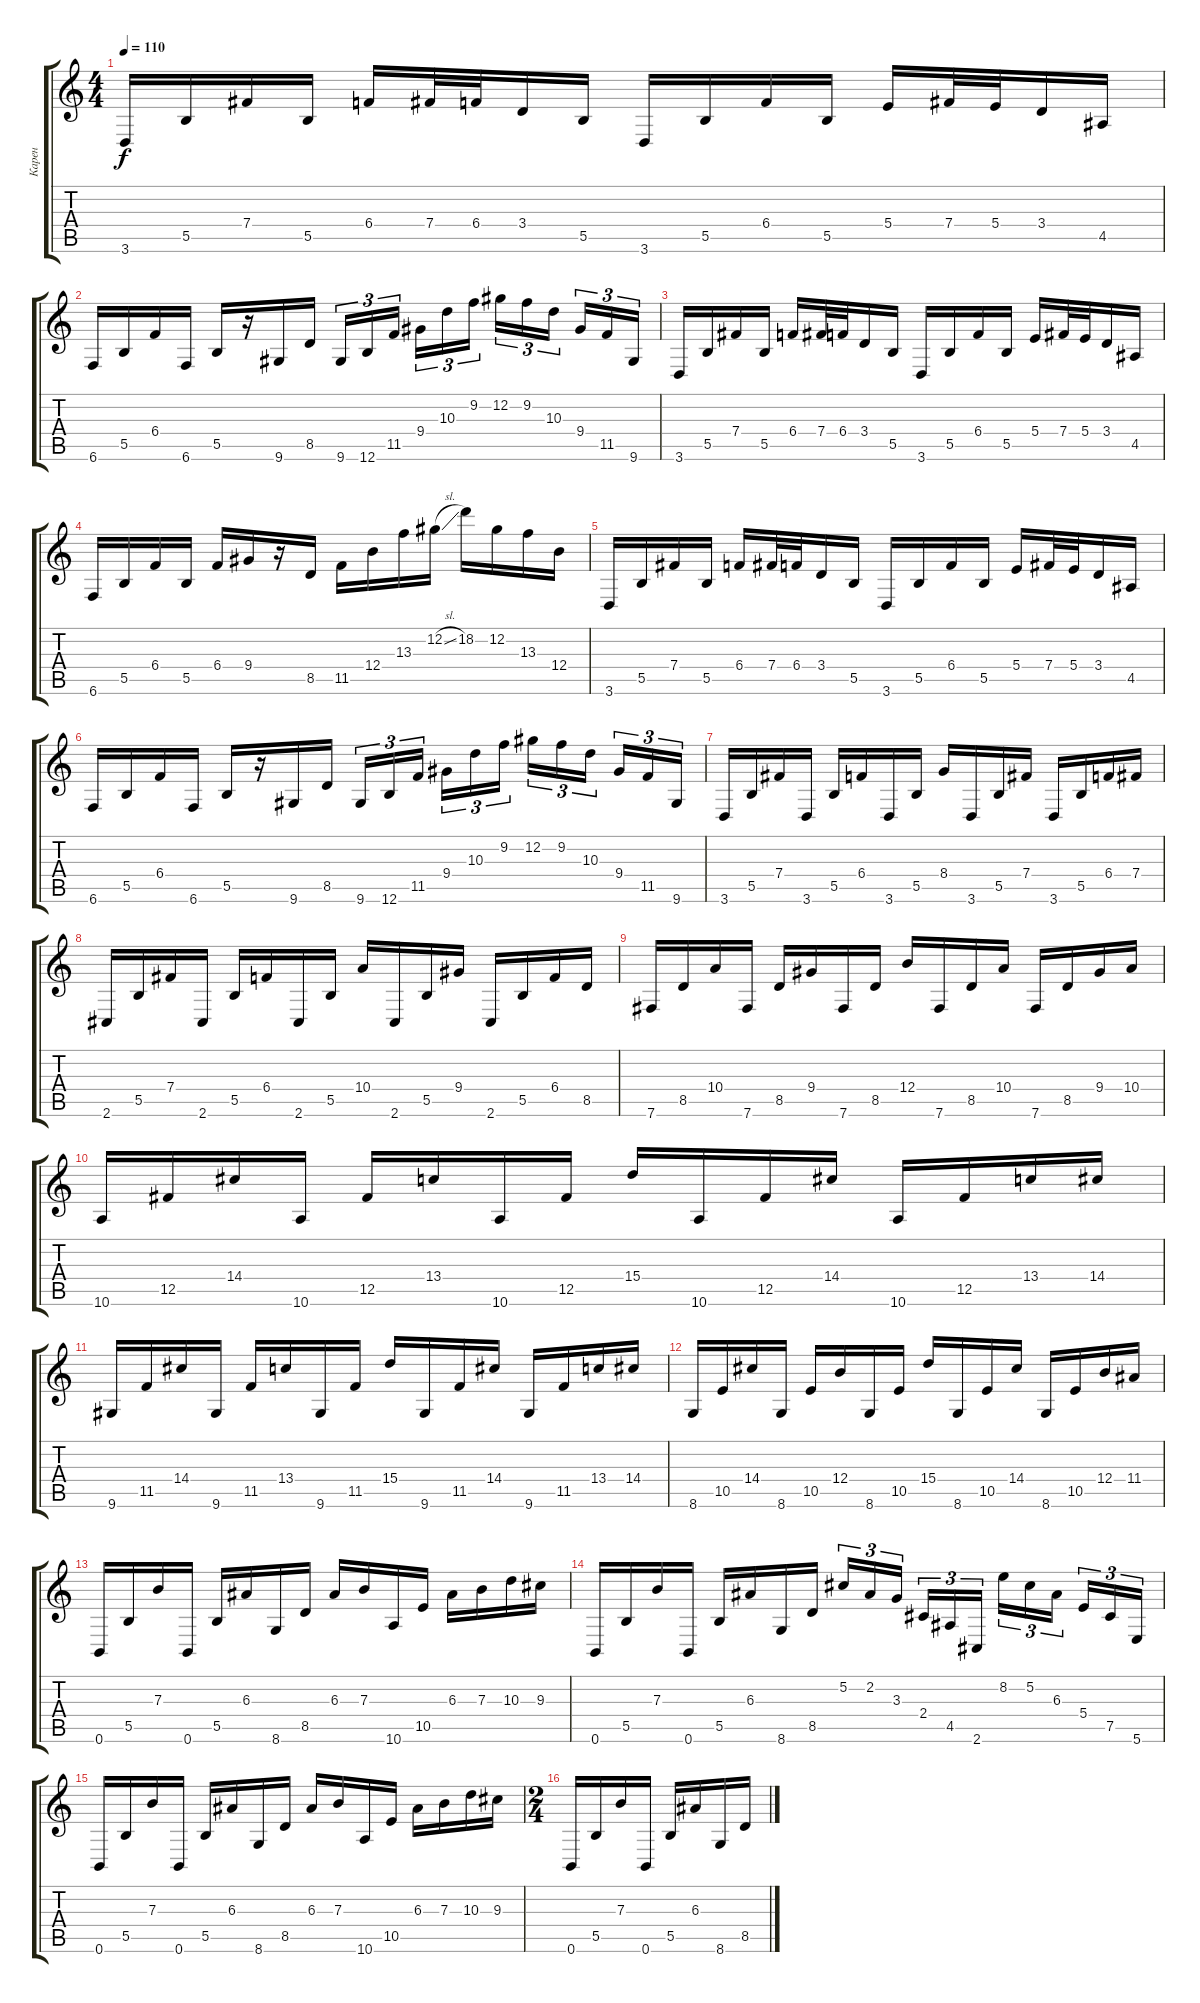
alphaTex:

\track ("Карен" "Карен") {instrument overdrivenguitar}
\staff {score tabs}
\tuning (Db4 Ab3 E3 B2 Gb2 B1) {hide}
\ts (4 4)
\tempo 110
\clef g2
\ks c
3.6.16{dy f} 5.5.16 7.4.16 5.5.16 6.4.16 7.4.32 6.4.32 3.4.16 5.5.16 3.6.16 5.5.16 6.4.16 5.5.16 5.4.16 7.4.32 5.4.32 3.4.16 4.5.16 |
6.6.16 5.5.16 6.4.16 6.6.16 5.5.16 r.16 9.6.16 8.5.16 9.6.16{tu (3 2)} 12.6.16{tu (3 2)} 11.5.16{tu (3 2) beam splitsecondary} 9.4.16{tu (3 2)} 10.3.16{tu (3 2)} 9.2.16{tu (3 2)} 12.2.16{tu (3 2)} 9.2.16{tu (3 2)} 10.3.16{tu (3 2) beam splitsecondary} 9.4.16{tu (3 2)} 11.5.16{tu (3 2)} 9.6.16{tu (3 2)} |
3.6.16 5.5.16 7.4.16 5.5.16 6.4.16 7.4.32 6.4.32 3.4.16 5.5.16 3.6.16 5.5.16 6.4.16 5.5.16 5.4.16 7.4.32 5.4.32 3.4.16 4.5.16 |
6.6.16 5.5.16 6.4.16 5.5.16 6.4.16 9.4.16 r.16 8.5.16 11.5.16 12.4.16 13.3.16 12.2{sl}.16 18.2.16 12.2.16 13.3.16 12.4.16 |
3.6.16 5.5.16 7.4.16 5.5.16 6.4.16 7.4.32 6.4.32 3.4.16 5.5.16 3.6.16 5.5.16 6.4.16 5.5.16 5.4.16 7.4.32 5.4.32 3.4.16 4.5.16 |
6.6.16 5.5.16 6.4.16 6.6.16 5.5.16 r.16 9.6.16 8.5.16 9.6.16{tu (3 2)} 12.6.16{tu (3 2)} 11.5.16{tu (3 2) beam splitsecondary} 9.4.16{tu (3 2)} 10.3.16{tu (3 2)} 9.2.16{tu (3 2)} 12.2.16{tu (3 2)} 9.2.16{tu (3 2)} 10.3.16{tu (3 2) beam splitsecondary} 9.4.16{tu (3 2)} 11.5.16{tu (3 2)} 9.6.16{tu (3 2)} |
3.6.16 5.5.16 7.4.16 3.6.16 5.5.16 6.4.16 3.6.16 5.5.16 8.4.16 3.6.16 5.5.16 7.4.16 3.6.16 5.5.16 6.4.16 7.4.16 |
2.6.16 5.5.16 7.4.16 2.6.16 5.5.16 6.4.16 2.6.16 5.5.16 10.4.16 2.6.16 5.5.16 9.4.16 2.6.16 5.5.16 6.4.16 8.5.16 |
7.6.16 8.5.16 10.4.16 7.6.16 8.5.16 9.4.16 7.6.16 8.5.16 12.4.16 7.6.16 8.5.16 10.4.16 7.6.16 8.5.16 9.4.16 10.4.16 |
10.6.16 12.5.16 14.4.16 10.6.16 12.5.16 13.4.16 10.6.16 12.5.16 15.4.16 10.6.16 12.5.16 14.4.16 10.6.16 12.5.16 13.4.16 14.4.16 |
9.6.16 11.5.16 14.4.16 9.6.16 11.5.16 13.4.16 9.6.16 11.5.16 15.4.16 9.6.16 11.5.16 14.4.16 9.6.16 11.5.16 13.4.16 14.4.16 |
8.6.16 10.5.16 14.4.16 8.6.16 10.5.16 12.4.16 8.6.16 10.5.16 15.4.16 8.6.16 10.5.16 14.4.16 8.6.16 10.5.16 12.4.16 11.4.16 |
0.6.16 5.5.16 7.3.16 0.6.16 5.5.16 6.3.16 8.6.16 8.5.16 6.3.16 7.3.16 10.6.16 10.5.16 6.3.16 7.3.16 10.3.16 9.3.16 |
0.6.16 5.5.16 7.3.16 0.6.16 5.5.16 6.3.16 8.6.16 8.5.16 5.2.16{tu (3 2)} 2.2.16{tu (3 2)} 3.3.16{tu (3 2) beam splitsecondary} 2.4.16{tu (3 2)} 4.5.16{tu (3 2)} 2.6.16{tu (3 2)} 8.2.16{tu (3 2)} 5.2.16{tu (3 2)} 6.3.16{tu (3 2) beam splitsecondary} 5.4.16{tu (3 2)} 7.5.16{tu (3 2)} 5.6.16{tu (3 2)} |
0.6.16 5.5.16 7.3.16 0.6.16 5.5.16 6.3.16 8.6.16 8.5.16 6.3.16 7.3.16 10.6.16 10.5.16 6.3.16 7.3.16 10.3.16 9.3.16 |
\ts (2 4)
0.6.16 5.5.16 7.3.16 0.6.16 5.5.16 6.3.16 8.6.16 8.5.16
